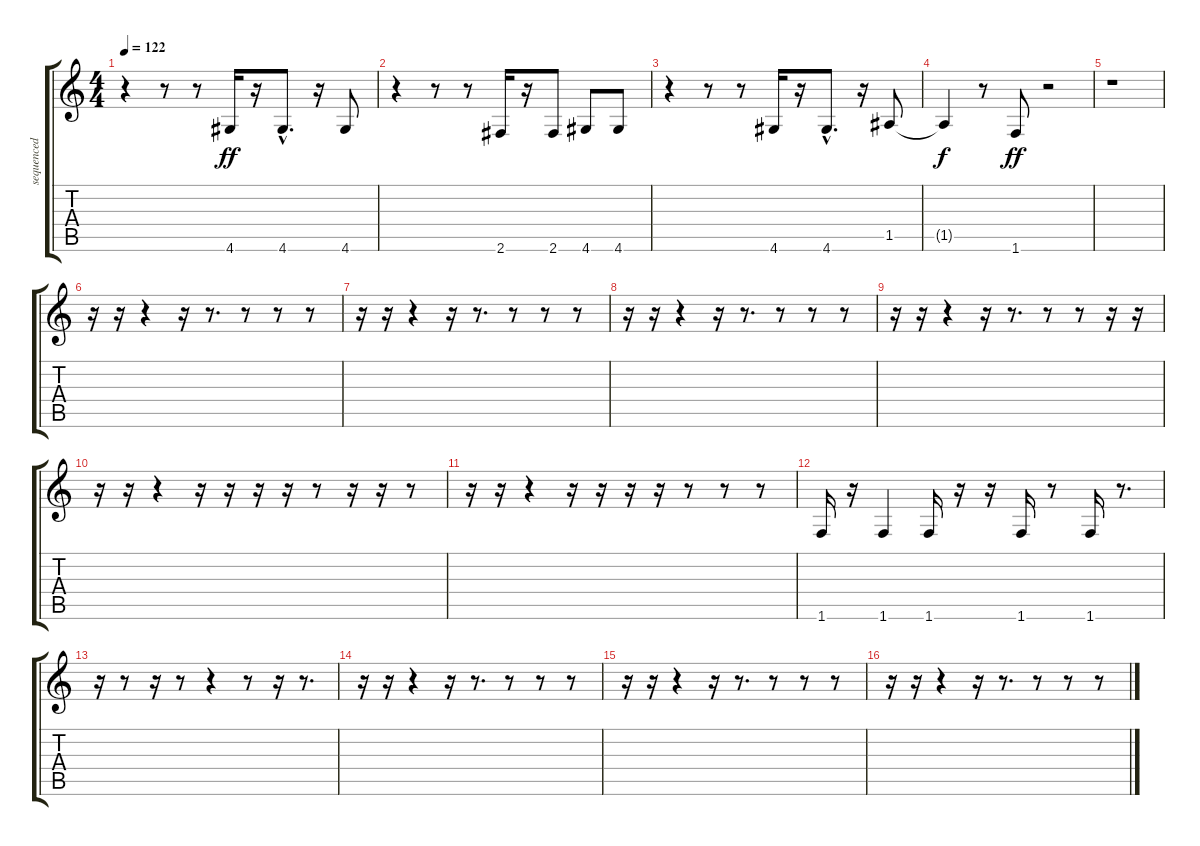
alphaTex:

\track ("sequenced by" "sequenced ") {instrument electricbassfinger}
\staff {score tabs}
\tuning (E4 B3 G3 D3 A2 E2) {hide}
\ts (4 4)
\tempo 122
\clef g2
\ks c
r.4{dy ff} r.8 r.8 4.6.16 r.16 4.6{hac}.8{d} r.16 4.6.8 |
r.4 r.8 r.8 2.6.16 r.16 2.6.8 4.6.8 4.6.8 |
r.4 r.8 r.8 4.6.16 r.16 4.6{hac}.8{d} r.16 1.5.8 |
1.5{t}.4{dy f} r.8 1.6.8{dy ff} r.2 |
r.1 |
r.16 r.16 r.4 r.16 r.8{d} r.8 r.8 r.8 |
r.16 r.16 r.4 r.16 r.8{d} r.8 r.8 r.8 |
r.16 r.16 r.4 r.16 r.8{d} r.8 r.8 r.8 |
r.16 r.16 r.4 r.16 r.8{d} r.8 r.8 r.16 r.16 |
r.16 r.16 r.4 r.16 r.16 r.16 r.16 r.8 r.16 r.16 r.8 |
r.16 r.16 r.4 r.16 r.16 r.16 r.16 r.8 r.8 r.8 |
1.6.16 r.16 1.6.4 1.6.16 r.16 r.16 1.6.16 r.8 1.6.16 r.8{d} |
r.16 r.8 r.16 r.8 r.4 r.8 r.16 r.8{d} |
r.16 r.16 r.4 r.16 r.8{d} r.8 r.8 r.8 |
r.16 r.16 r.4 r.16 r.8{d} r.8 r.8 r.8 |
r.16 r.16 r.4 r.16 r.8{d} r.8 r.8 r.8
